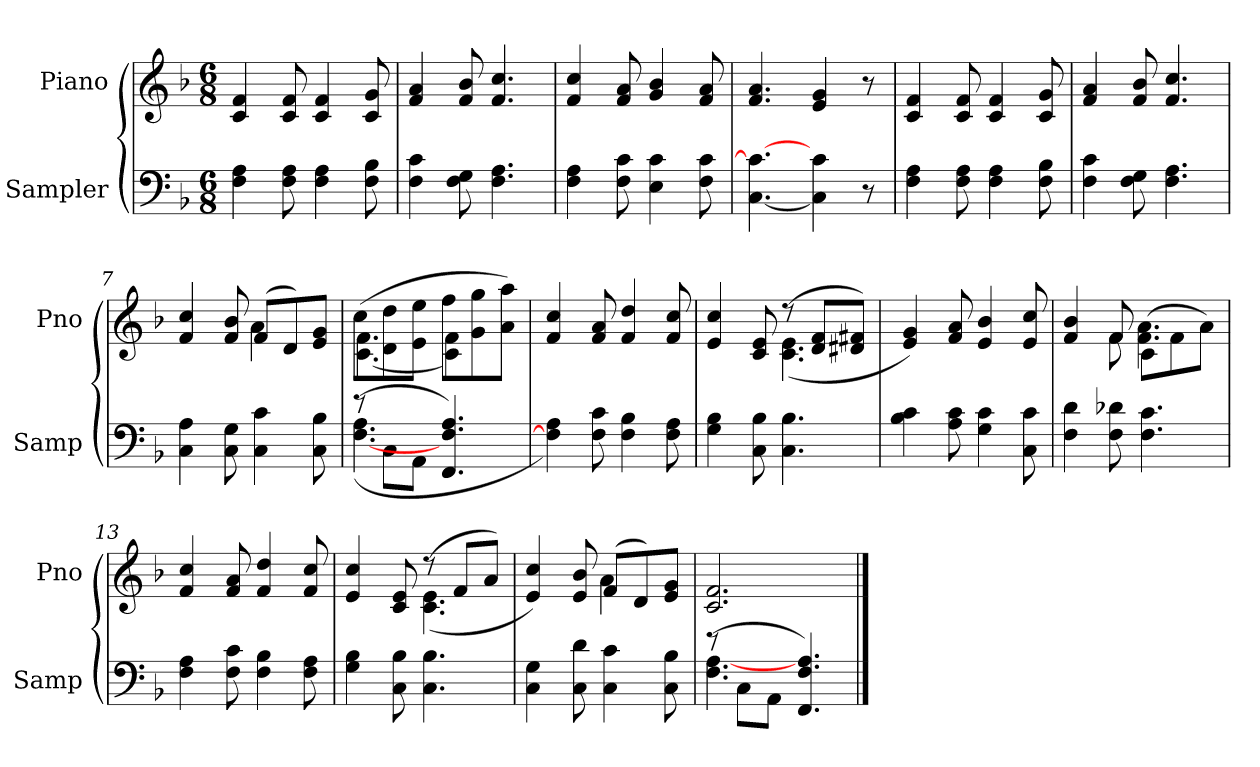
**kern	**kern
*part2	*part1
*staff2	*staff1
*I"Sampler	*I"Piano
*I'Samp	*I'Pno
*clefF4	*clefG2
*k[b-]	*k[b-]
*F:	*F:
*M6/8	*M6/8
=1	=1
4F 4A	4c 4f
8F 8A	8c 8f
4F 4A	4c 4f
8F 8B-	8c 8g
=2	=2
4F 4c	4f 4a
8F 8G	8f 8b-
4.F 4.A	4.f 4.cc
=3	=3
4F 4A	4f 4cc
8F 8c	8f 8a
4E 4c	4g 4b-
8F 8c	8f 8a
=4	=4
[4.C 4.c_	4.f 4.a
4C] 4c	4e 4g
8r	8r
=5	=5
4F 4A	4c 4f
8F 8A	8c 8f
4F 4A	4c 4f
8F 8B-	8c 8g
=6	=6
4F 4c	4f 4a
8F 8G	8f 8b-
4.F 4.A	4.f 4.cc
=7	=7
*	*^
4C 4A	4f 4cc	4.ryy
8C 8G	8f 8b-	.
4C 4c	(8f/L	4a
.	8d/)	.
8C 8B-	8e/ 8g/J	8ryy
=8	=8	=8
*^	*	*
(8r	([4.F 4.A	(8cc\L	[4.c 4.f
8C\L	.	8d\ 8dd\	.
8AA\J	.	8e\ 8ee\J	.
4.FF 4.F 4.A)	4.ryy	8ff\L	4c] 4f
.	.	8g\ 8gg\	.
.	.	8a\ 8aa\J)	8ryy
*v	*v	*	*
*	*v	*v
=9	=9
4F] 4A)	4f 4cc
8F 8c	8f 8a
4F 4B-	4f 4dd
8F 8A	8f 8cc
=10	=10
*	*^
4G 4B-	4e 4cc	4.ryy
8C 8B-	8c 8e	.
4.C 4.B-	(8r	(4.c 4.e
.	8d/ 8f/L	.
.	8d#X/ 8f#X/J)	.
*	*v	*v
=11	=11
4B- 4c	4e/ 4g/)
8A 8c	8f/ 8a/
4G 4c	4e/ 4b-/
8C 8c	8e/ 8cc/
=12	=12
*	*^
4F 4d	4f/ 4b-/	4ryy
8F 8d-X	8f/	8f
4.F 4.c	(8c\L	4.f 4.a
.	8f\	.
.	8a\J)	.
*	*v	*v
=13	=13
4F 4A	4f 4cc
8F 8c	8f 8a
4F 4B-	4f 4dd
8F 8A	8f 8cc
=14	=14
*	*^
4G 4B-	4e 4cc	4.ryy
8C 8B-	8c 8e	.
4.C 4.B-	(8r	(4.c 4.e
.	8f/L	.
.	8a/J)	.
=15	=15	=15
4C 4G	4e/ 4cc/)	4.ryy
8C 8d	8e/ 8b-/	.
4C 4c	(8f/L	4a
.	8d/)	.
8C 8B-	8e/ 8g/J	8ryy
*	*v	*v
=16	=16
*^	*
(8r	4.F [4.A	2.c 2.f
8C\L	.	.
8AA\J	.	.
4.FF 4.F 4.A)	4.ryy	.
*v	*v	*
==	==
*-	*-
